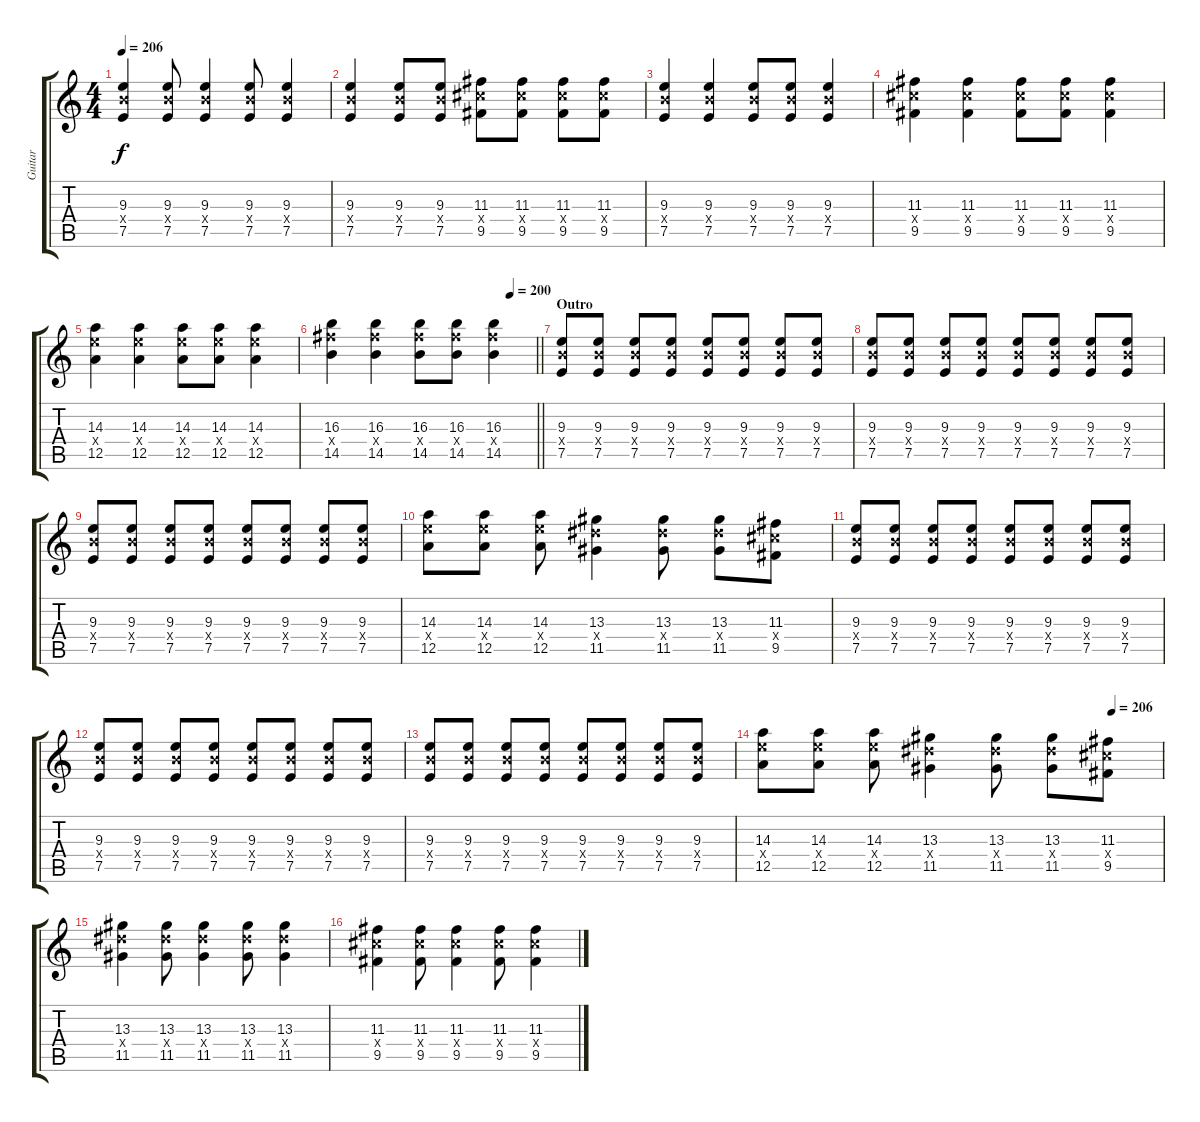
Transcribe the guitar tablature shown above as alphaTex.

\track ("Guitar" "Guitar") {instrument overdrivenguitar}
\staff {score tabs}
\tuning (E4 B3 G3 D3 A2 E2) {hide}
\ts (4 4)
\tempo 206
\clef g2
\ks c
(9.3 9.4{x} 7.5).4{dy f} (9.3 9.4{x} 7.5).8 (9.3 9.4{x} 7.5).4 (9.3 9.4{x} 7.5).8 (9.3 9.4{x} 7.5).4 |
(9.3 9.4{x} 7.5).4 (9.3 9.4{x} 7.5).8 (9.3 9.4{x} 7.5).8 (11.3 11.4{x} 9.5).8 (11.3 11.4{x} 9.5).8 (11.3 11.4{x} 9.5).8 (11.3 11.4{x} 9.5).8 |
(9.3 9.4{x} 7.5).4 (9.3 9.4{x} 7.5).4 (9.3 9.4{x} 7.5).8 (9.3 9.4{x} 7.5).8 (9.3 9.4{x} 7.5).4 |
(11.3 11.4{x} 9.5).4 (11.3 11.4{x} 9.5).4 (11.3 11.4{x} 9.5).8 (11.3 11.4{x} 9.5).8 (11.3 11.4{x} 9.5).4 |
(14.3 14.4{x} 12.5).4 (14.3 14.4{x} 12.5).4 (14.3 14.4{x} 12.5).8 (14.3 14.4{x} 12.5).8 (14.3 14.4{x} 12.5).4 |
\tempo (200 0.875)
\barLineRight lightlight
(16.3 16.4{x} 14.5).4 (16.3 16.4{x} 14.5).4 (16.3 16.4{x} 14.5).8 (16.3 16.4{x} 14.5).8 (16.3 16.4{x} 14.5).4 |
\section ("" "Outro")
(9.3 9.4{x} 7.5).8{volume 10 balance 9} (9.3 9.4{x} 7.5).8 (9.3 9.4{x} 7.5).8 (9.3 9.4{x} 7.5).8 (9.3 9.4{x} 7.5).8 (9.3 9.4{x} 7.5).8 (9.3 9.4{x} 7.5).8 (9.3 9.4{x} 7.5).8 |
(9.3 9.4{x} 7.5).8 (9.3 9.4{x} 7.5).8 (9.3 9.4{x} 7.5).8 (9.3 9.4{x} 7.5).8 (9.3 9.4{x} 7.5).8 (9.3 9.4{x} 7.5).8 (9.3 9.4{x} 7.5).8 (9.3 9.4{x} 7.5).8 |
(9.3 9.4{x} 7.5).8 (9.3 9.4{x} 7.5).8 (9.3 9.4{x} 7.5).8 (9.3 9.4{x} 7.5).8 (9.3 9.4{x} 7.5).8 (9.3 9.4{x} 7.5).8 (9.3 9.4{x} 7.5).8 (9.3 9.4{x} 7.5).8 |
(14.3 14.4{x} 12.5).8 (14.3 14.4{x} 12.5).8 (14.3 14.4{x} 12.5).8 (13.3 13.4{x} 11.5).4 (13.3 13.4{x} 11.5).8 (13.3 13.4{x} 11.5).8 (11.3 11.4{x} 9.5).8 |
(9.3 9.4{x} 7.5).8 (9.3 9.4{x} 7.5).8 (9.3 9.4{x} 7.5).8 (9.3 9.4{x} 7.5).8 (9.3 9.4{x} 7.5).8 (9.3 9.4{x} 7.5).8 (9.3 9.4{x} 7.5).8 (9.3 9.4{x} 7.5).8 |
(9.3 9.4{x} 7.5).8 (9.3 9.4{x} 7.5).8 (9.3 9.4{x} 7.5).8 (9.3 9.4{x} 7.5).8 (9.3 9.4{x} 7.5).8 (9.3 9.4{x} 7.5).8 (9.3 9.4{x} 7.5).8 (9.3 9.4{x} 7.5).8 |
(9.3 9.4{x} 7.5).8 (9.3 9.4{x} 7.5).8 (9.3 9.4{x} 7.5).8 (9.3 9.4{x} 7.5).8 (9.3 9.4{x} 7.5).8 (9.3 9.4{x} 7.5).8 (9.3 9.4{x} 7.5).8 (9.3 9.4{x} 7.5).8 |
\tempo (206 0.875)
(14.3 14.4{x} 12.5).8 (14.3 14.4{x} 12.5).8 (14.3 14.4{x} 12.5).8 (13.3 13.4{x} 11.5).4 (13.3 13.4{x} 11.5).8 (13.3 13.4{x} 11.5).8 (11.3 11.4{x} 9.5).8 |
(13.3 13.4{x} 11.5).4 (13.3 13.4{x} 11.5).8 (13.3 13.4{x} 11.5).4 (13.3 13.4{x} 11.5).8 (13.3 13.4{x} 11.5).4 |
(11.3 11.4{x} 9.5).4 (11.3 11.4{x} 9.5).8 (11.3 11.4{x} 9.5).4 (11.3 11.4{x} 9.5).8 (11.3 11.4{x} 9.5).4
